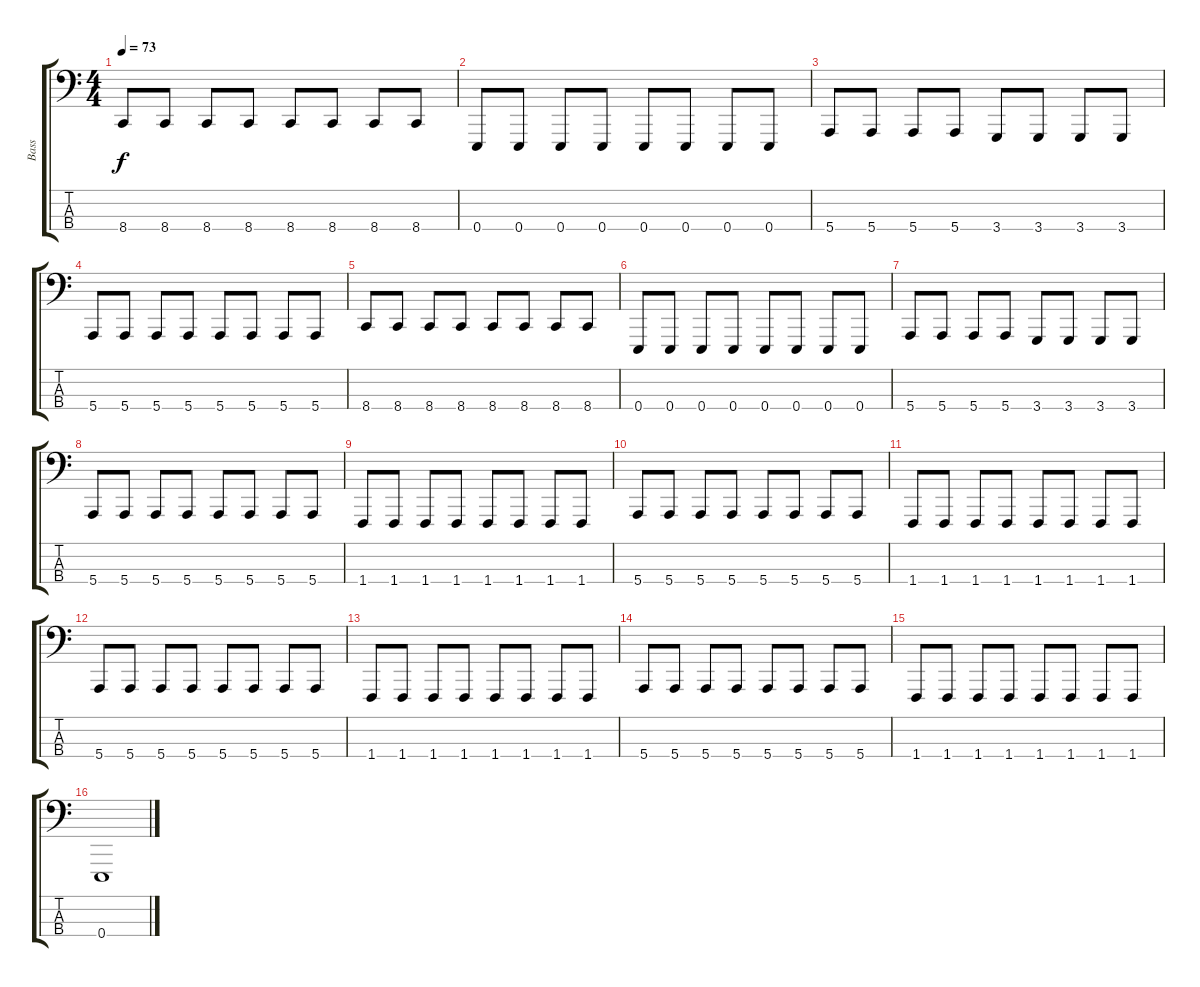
\track ("Bass" "Bass") {instrument synthbrass1}
\staff {score tabs}
\tuning (G2 D2 A1 E1) {hide}
\ts (4 4)
\tempo 73
\clef f4
\ks c
8.4.8{dy f} 8.4.8 8.4.8 8.4.8 8.4.8 8.4.8 8.4.8 8.4.8 |
0.4.8 0.4.8 0.4.8 0.4.8 0.4.8 0.4.8 0.4.8 0.4.8 |
5.4.8 5.4.8 5.4.8 5.4.8 3.4.8 3.4.8 3.4.8 3.4.8 |
5.4.8 5.4.8 5.4.8 5.4.8 5.4.8 5.4.8 5.4.8 5.4.8 |
8.4.8 8.4.8 8.4.8 8.4.8 8.4.8 8.4.8 8.4.8 8.4.8 |
0.4.8 0.4.8 0.4.8 0.4.8 0.4.8 0.4.8 0.4.8 0.4.8 |
5.4.8 5.4.8 5.4.8 5.4.8 3.4.8 3.4.8 3.4.8 3.4.8 |
5.4.8 5.4.8 5.4.8 5.4.8 5.4.8 5.4.8 5.4.8 5.4.8 |
1.4.8 1.4.8 1.4.8 1.4.8 1.4.8 1.4.8 1.4.8 1.4.8 |
5.4.8 5.4.8 5.4.8 5.4.8 5.4.8 5.4.8 5.4.8 5.4.8 |
1.4.8 1.4.8 1.4.8 1.4.8 1.4.8 1.4.8 1.4.8 1.4.8 |
5.4.8 5.4.8 5.4.8 5.4.8 5.4.8 5.4.8 5.4.8 5.4.8 |
1.4.8 1.4.8 1.4.8 1.4.8 1.4.8 1.4.8 1.4.8 1.4.8 |
5.4.8 5.4.8 5.4.8 5.4.8 5.4.8 5.4.8 5.4.8 5.4.8 |
1.4.8 1.4.8 1.4.8 1.4.8 1.4.8 1.4.8 1.4.8 1.4.8 |
0.4.1
